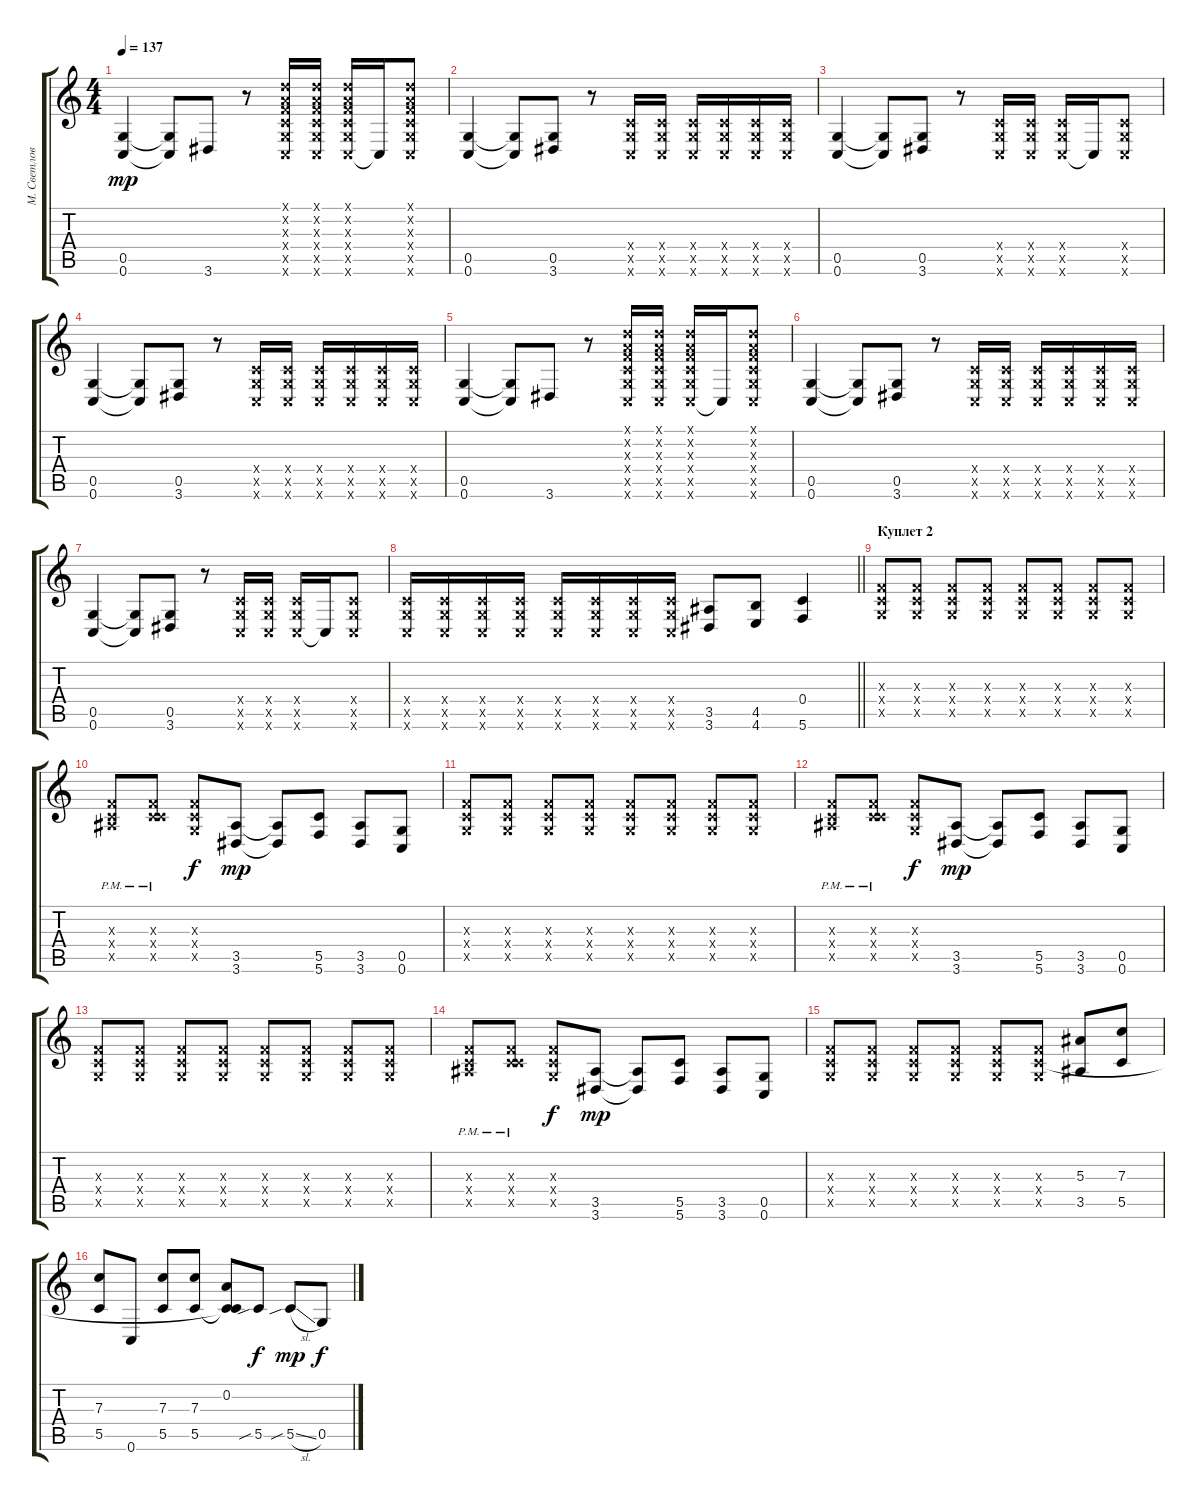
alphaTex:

\track ("М. Светлов" "М. Светлов") {instrument distortionguitar}
\staff {score tabs}
\tuning (D4 A3 F3 C3 G2 C2) {hide}
\ts (4 4)
\tempo 137
\clef g2
\ks c
(0.5 0.6).4{dy mp} (0.5{t} 0.6{t}).8 3.6.8 r.8 (0.1{x} 0.2{x} 0.3{x} 0.4{x} 0.5{x} 0.6{x}).16 (0.1{x} 0.2{x} 0.3{x} 0.4{x} 0.5{x} 0.6{x}).16 (0.1{x} 0.2{x} 0.3{x} 0.4{x} 0.5{x} 0.6{x}).16 0.6{t}.16 (0.1{x} 0.2{x} 0.3{x} 0.4{x} 0.5{x} 0.6{x}).8 |
(0.5 0.6).4 (0.5{t} 0.6{t}).8 (0.5 3.6).8 r.8 (0.4{x} 0.5{x} 0.6{x}).16 (0.4{x} 0.5{x} 0.6{x}).16 (0.4{x} 0.5{x} 0.6{x}).16 (0.4{x} 0.5{x} 0.6{x}).16 (0.4{x} 0.5{x} 0.6{x}).16 (0.4{x} 0.5{x} 0.6{x}).16 |
(0.5 0.6).4 (0.5{t} 0.6{t}).8 (0.5 3.6).8 r.8 (0.4{x} 0.5{x} 0.6{x}).16 (0.4{x} 0.5{x} 0.6{x}).16 (0.4{x} 0.5{x} 0.6{x}).16 0.6{t}.16 (0.4{x} 0.5{x} 0.6{x}).8 |
(0.5 0.6).4 (0.5{t} 0.6{t}).8 (0.5 3.6).8 r.8 (0.4{x} 0.5{x} 0.6{x}).16 (0.4{x} 0.5{x} 0.6{x}).16 (0.4{x} 0.5{x} 0.6{x}).16 (0.4{x} 0.5{x} 0.6{x}).16 (0.4{x} 0.5{x} 0.6{x}).16 (0.4{x} 0.5{x} 0.6{x}).16 |
(0.5 0.6).4 (0.5{t} 0.6{t}).8 3.6.8 r.8 (0.1{x} 0.2{x} 0.3{x} 0.4{x} 0.5{x} 0.6{x}).16 (0.1{x} 0.2{x} 0.3{x} 0.4{x} 0.5{x} 0.6{x}).16 (0.1{x} 0.2{x} 0.3{x} 0.4{x} 0.5{x} 0.6{x}).16 0.6{t}.16 (0.1{x} 0.2{x} 0.3{x} 0.4{x} 0.5{x} 0.6{x}).8 |
(0.5 0.6).4 (0.5{t} 0.6{t}).8 (0.5 3.6).8 r.8 (0.4{x} 0.5{x} 0.6{x}).16 (0.4{x} 0.5{x} 0.6{x}).16 (0.4{x} 0.5{x} 0.6{x}).16 (0.4{x} 0.5{x} 0.6{x}).16 (0.4{x} 0.5{x} 0.6{x}).16 (0.4{x} 0.5{x} 0.6{x}).16 |
(0.5 0.6).4 (0.5{t} 0.6{t}).8 (0.5 3.6).8 r.8 (0.4{x} 0.5{x} 0.6{x}).16 (0.4{x} 0.5{x} 0.6{x}).16 (0.4{x} 0.5{x} 0.6{x}).16 0.6{t}.16 (0.4{x} 0.5{x} 0.6{x}).8 |
\barLineRight lightlight
(0.4{x} 0.5{x} 0.6{x}).16 (0.4{x} 0.5{x} 0.6{x}).16 (0.4{x} 0.5{x} 0.6{x}).16 (0.4{x} 0.5{x} 0.6{x}).16 (0.4{x} 0.5{x} 0.6{x}).16 (0.4{x} 0.5{x} 0.6{x}).16 (0.4{x} 0.5{x} 0.6{x}).16 (0.4{x} 0.5{x} 0.6{x}).16 (3.5 3.6).8 (4.5 4.6).8 (0.4 5.6).4 |
\section ("" "Куплет 2")
(0.3{x} 0.4{x} 0.5{x}).8 (0.3{x} 0.4{x} 0.5{x}).8 (0.3{x} 0.4{x} 0.5{x}).8 (0.3{x} 0.4{x} 0.5{x}).8 (0.3{x} 0.4{x} 0.5{x}).8 (0.3{x} 0.4{x} 0.5{x}).8 (0.3{x} 0.4{x} 0.5{x}).8 (0.3{x} 0.4{x} 0.5{x}).8 |
(0.3{x} 0.4{x} 3.5{pm x}).8 (0.3{x} 0.4{x} 5.5{pm x}).8 (0.3{x} 0.4{x} 0.5{x}).8{dy f} (3.5 3.6).8{dy mp} (3.5{t} 3.6{t}).8 (5.5 5.6).8 (3.5 3.6).8 (0.5 0.6).8 |
(0.3{x} 0.4{x} 0.5{x}).8 (0.3{x} 0.4{x} 0.5{x}).8 (0.3{x} 0.4{x} 0.5{x}).8 (0.3{x} 0.4{x} 0.5{x}).8 (0.3{x} 0.4{x} 0.5{x}).8 (0.3{x} 0.4{x} 0.5{x}).8 (0.3{x} 0.4{x} 0.5{x}).8 (0.3{x} 0.4{x} 0.5{x}).8 |
(0.3{x} 0.4{x} 3.5{pm x}).8 (0.3{x} 0.4{x} 5.5{pm x}).8 (0.3{x} 0.4{x} 0.5{x}).8{dy f} (3.5 3.6).8{dy mp} (3.5{t} 3.6{t}).8 (5.5 5.6).8 (3.5 3.6).8 (0.5 0.6).8 |
(0.3{x} 0.4{x} 0.5{x}).8 (0.3{x} 0.4{x} 0.5{x}).8 (0.3{x} 0.4{x} 0.5{x}).8 (0.3{x} 0.4{x} 0.5{x}).8 (0.3{x} 0.4{x} 0.5{x}).8 (0.3{x} 0.4{x} 0.5{x}).8 (0.3{x} 0.4{x} 0.5{x}).8 (0.3{x} 0.4{x} 0.5{x}).8 |
(0.3{x} 0.4{x} 3.5{pm x}).8 (0.3{x} 0.4{x} 5.5{pm x}).8 (0.3{x} 0.4{x} 0.5{x}).8{dy f} (3.5 3.6).8{dy mp} (3.5{t} 3.6{t}).8 (5.5 5.6).8 (3.5 3.6).8 (0.5 0.6).8 |
(0.3{x} 0.4{x} 0.5{x}).8 (0.3{x} 0.4{x} 0.5{x}).8 (0.3{x} 0.4{x} 0.5{x}).8 (0.3{x} 0.4{x} 0.5{x}).8 (0.3{x} 0.4{x} 0.5{x}).8 (0.3{x} 0.4{x} 0.5{x}).8 (5.3 3.5).8 (7.3 5.5).8 |
(7.3 5.5).8 0.6.8 (7.3 5.5).8 (7.3 5.5).8 (0.2 0.4{t} 5.5{t}).8 5.5{sib}.8{dy f} 5.5{sib sl}.8{dy mp} 0.5.8{dy f}
